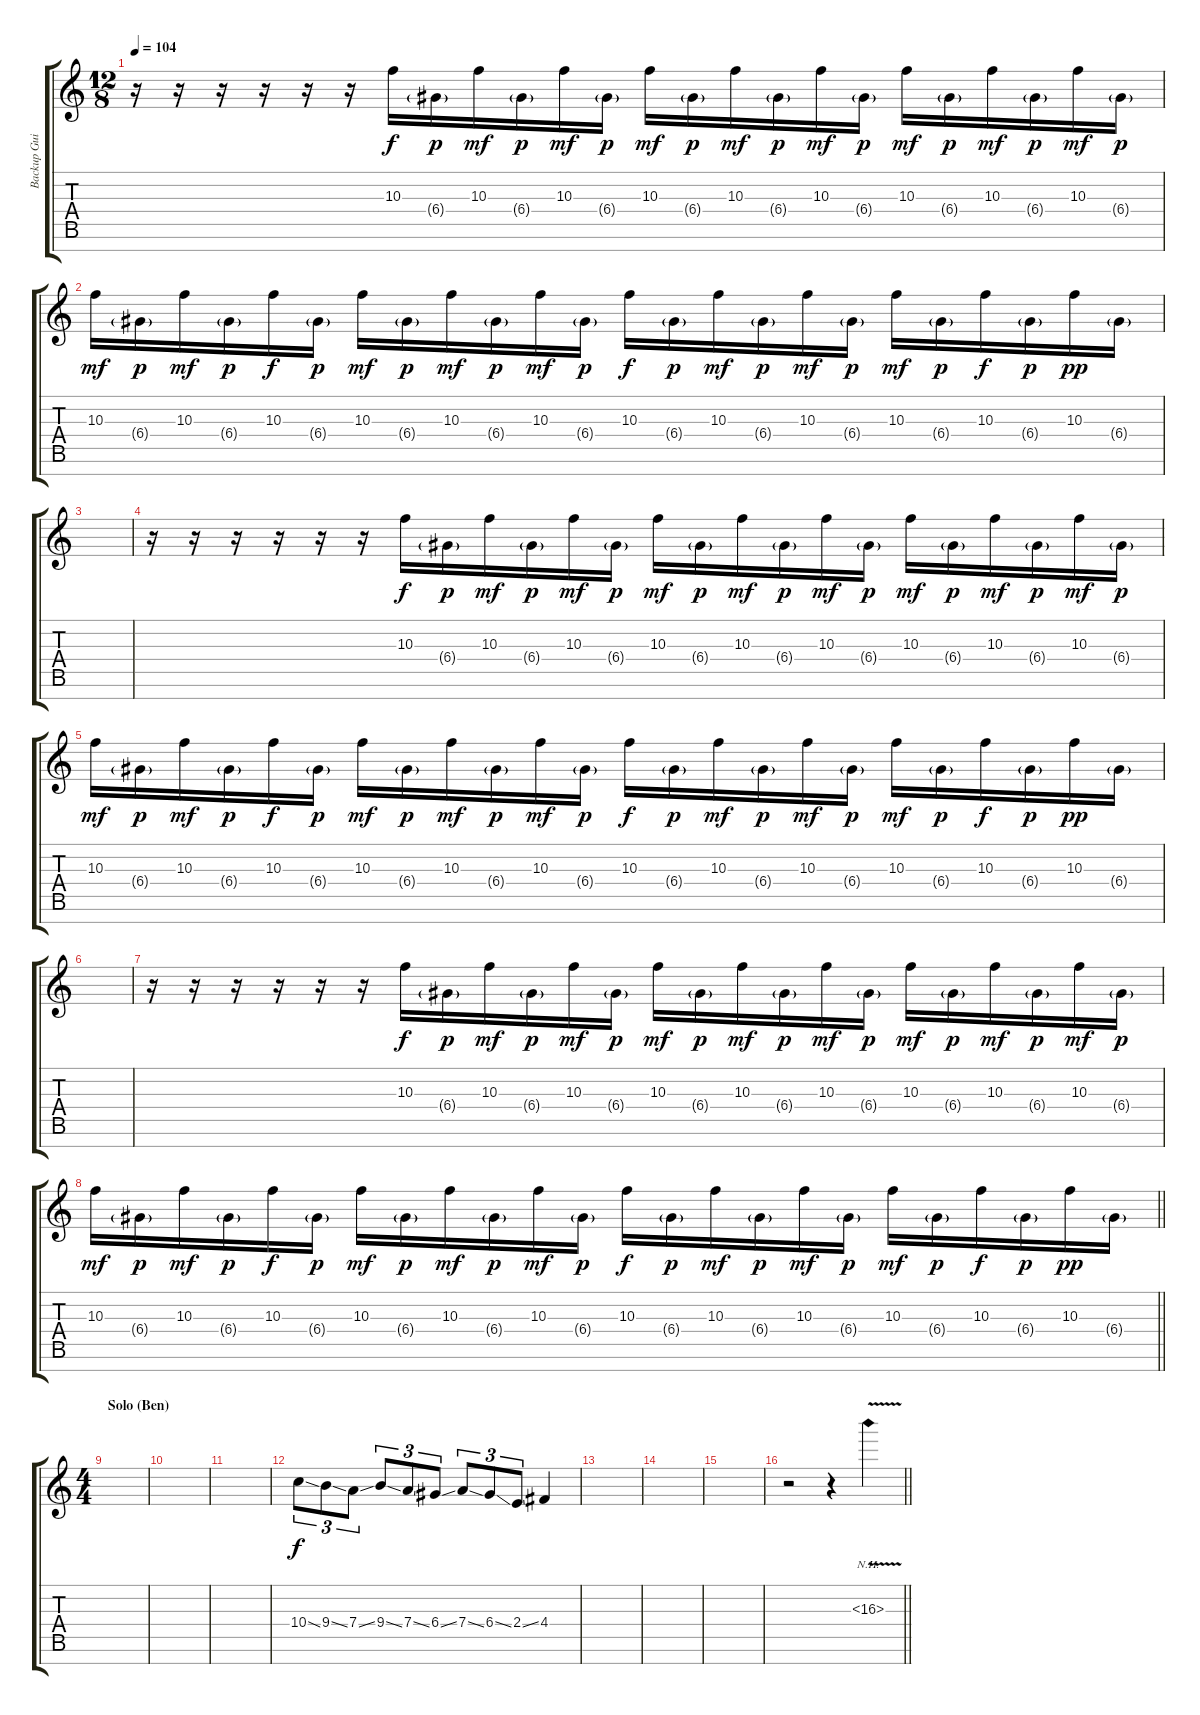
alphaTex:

\track ("Backup Guitar" "Backup Gui") {instrument distortionguitar}
\staff {score tabs}
\tuning (E4 B3 G3 D3 A2 E2 B1) {hide}
\ts (12 8)
\tempo 104
\clef g2
\ks c
r.16{dy pp volume 8 balance 0 instrument distortionguitar} r.16 r.16 r.16 r.16 r.16 10.3.16{dy f} 6.4{g}.16{dy p} 10.3.16{dy mf} 6.4{g}.16{dy p} 10.3.16{dy mf} 6.4{g}.16{dy p} 10.3.16{dy mf} 6.4{g}.16{dy p} 10.3.16{dy mf} 6.4{g}.16{dy p} 10.3.16{dy mf} 6.4{g}.16{dy p} 10.3.16{dy mf} 6.4{g}.16{dy p} 10.3.16{dy mf} 6.4{g}.16{dy p} 10.3.16{dy mf} 6.4{g}.16{dy p} |
10.3.16{dy mf} 6.4{g}.16{dy p} 10.3.16{dy mf} 6.4{g}.16{dy p} 10.3.16{dy f} 6.4{g}.16{dy p} 10.3.16{dy mf} 6.4{g}.16{dy p} 10.3.16{dy mf} 6.4{g}.16{dy p} 10.3.16{dy mf} 6.4{g}.16{dy p} 10.3.16{dy f} 6.4{g}.16{dy p} 10.3.16{dy mf} 6.4{g}.16{dy p} 10.3.16{dy mf} 6.4{g}.16{dy p} 10.3.16{dy mf} 6.4{g}.16{dy p} 10.3.16{dy f} 6.4{g}.16{dy p} 10.3.16{dy pp} 6.4{g}.16 |
|
r.16{volume 10 balance 8 instrument distortionguitar} r.16 r.16 r.16 r.16 r.16 10.3.16{dy f} 6.4{g}.16{dy p} 10.3.16{dy mf} 6.4{g}.16{dy p} 10.3.16{dy mf} 6.4{g}.16{dy p} 10.3.16{dy mf} 6.4{g}.16{dy p} 10.3.16{dy mf} 6.4{g}.16{dy p} 10.3.16{dy mf} 6.4{g}.16{dy p} 10.3.16{dy mf} 6.4{g}.16{dy p} 10.3.16{dy mf} 6.4{g}.16{dy p} 10.3.16{dy mf} 6.4{g}.16{dy p} |
10.3.16{dy mf} 6.4{g}.16{dy p} 10.3.16{dy mf} 6.4{g}.16{dy p} 10.3.16{dy f} 6.4{g}.16{dy p} 10.3.16{dy mf} 6.4{g}.16{dy p} 10.3.16{dy mf} 6.4{g}.16{dy p} 10.3.16{dy mf} 6.4{g}.16{dy p} 10.3.16{dy f} 6.4{g}.16{dy p} 10.3.16{dy mf} 6.4{g}.16{dy p} 10.3.16{dy mf} 6.4{g}.16{dy p} 10.3.16{dy mf} 6.4{g}.16{dy p} 10.3.16{dy f} 6.4{g}.16{dy p} 10.3.16{dy pp} 6.4{g}.16 |
|
r.16{volume 8 balance 0 instrument distortionguitar} r.16 r.16 r.16 r.16 r.16 10.3.16{dy f} 6.4{g}.16{dy p} 10.3.16{dy mf} 6.4{g}.16{dy p} 10.3.16{dy mf} 6.4{g}.16{dy p} 10.3.16{dy mf} 6.4{g}.16{dy p} 10.3.16{dy mf} 6.4{g}.16{dy p} 10.3.16{dy mf} 6.4{g}.16{dy p} 10.3.16{dy mf} 6.4{g}.16{dy p} 10.3.16{dy mf} 6.4{g}.16{dy p} 10.3.16{dy mf} 6.4{g}.16{dy p} |
\barLineRight lightlight
10.3.16{dy mf} 6.4{g}.16{dy p} 10.3.16{dy mf} 6.4{g}.16{dy p} 10.3.16{dy f} 6.4{g}.16{dy p} 10.3.16{dy mf} 6.4{g}.16{dy p} 10.3.16{dy mf} 6.4{g}.16{dy p} 10.3.16{dy mf} 6.4{g}.16{dy p} 10.3.16{dy f} 6.4{g}.16{dy p} 10.3.16{dy mf} 6.4{g}.16{dy p} 10.3.16{dy mf} 6.4{g}.16{dy p} 10.3.16{dy mf} 6.4{g}.16{dy p} 10.3.16{dy f} 6.4{g}.16{dy p} 10.3.16{dy pp} 6.4{g}.16 |
\ts (4 4)
\section ("" "Solo (Ben)")
|
|
|
10.4{ss}.8{tu (3 2) dy f volume 8 balance 0} 9.4{ss}.8{tu (3 2)} 7.4{ss}.8{tu (3 2)} 9.4{ss}.8{tu (3 2)} 7.4{ss}.8{tu (3 2)} 6.4{ss}.8{tu (3 2)} 7.4{ss}.8{tu (3 2)} 6.4{ss}.8{tu (3 2)} 2.4{ss}.8{tu (3 2)} 4.4.4 |
|
|
|
\barLineRight lightlight
r.2{volume 12 balance 8} r.4 16.3{nh v}.4
